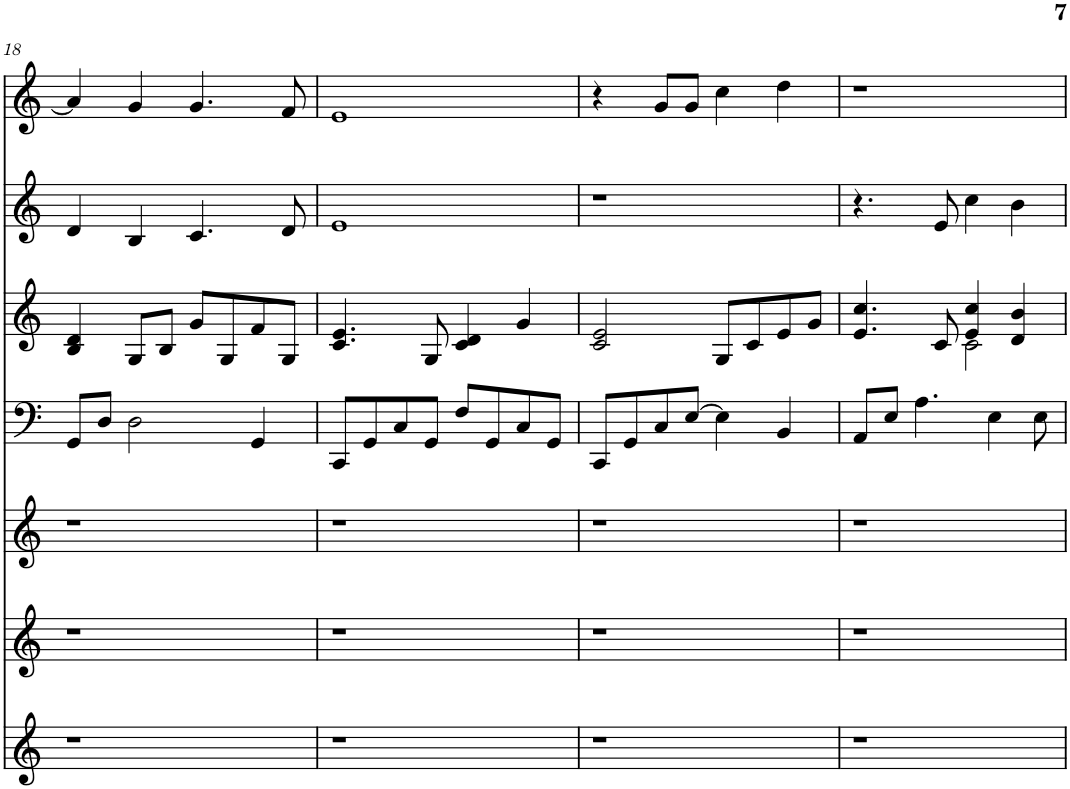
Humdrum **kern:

**kern	**kern	**kern	**kern	**kern	**kern	**kern
*part7	*part6	*part5	*part4	*part3	*part2	*part1
*staff7	*staff6	*staff5	*staff4	*staff3	*staff2	*staff1
*I"Piano	*I"Piano	*I"Piano	*I"Piano	*I"Piano	*I"Piano	*I"Piano
*I'Pno	*I'Pno	*I'Pno	*I'Pno	*I'Pno	*I'Pno	*I'Pno
!!LO:PB:g=z
*clefG2	*clefG2	*clefG2	*clefF4	*clefG2	*clefG2	*clefG2
*k[]	*k[]	*k[]	*k[]	*k[]	*k[]	*k[]
*	*	*	*M4/4	*M4/4	*M4/4	*M4/4
*	*	*	*met(c)	*met(c)	*met(c)	*met(c)
=18	=18	=18	=18	=18	=18	=18
1r	1r	1r	8GG/L	4B/ 4d/	4d/	4a/]
.	.	.	8D/J	.	.	.
.	.	.	2D\	8G/L	4B/	4g/
.	.	.	.	8B/J	.	.
.	.	.	.	8g/L	4.c/	4.g/
.	.	.	.	8G/	.	.
.	.	.	4GG/	8f/	.	.
.	.	.	.	8G/J	8d/	8f/
=19	=19	=19	=19	=19	=19	=19
1r	1r	1r	8CC/L	4.c/ 4.e/	1e	1e
.	.	.	8GG/	.	.	.
.	.	.	8C/	.	.	.
.	.	.	8GG/J	8G/	.	.
.	.	.	8F/L	4c/ 4d/	.	.
.	.	.	8GG/	.	.	.
.	.	.	8C/	4g/	.	.
.	.	.	8GG/J	.	.	.
=20	=20	=20	=20	=20	=20	=20
1r	1r	1r	8CC/L	2c/ 2e/	1r	4r
.	.	.	8GG/	.	.	.
.	.	.	8C/	.	.	8g/L
.	.	.	[8E/J	.	.	8g/J
.	.	.	4E\]	8G/L	.	4cc\
.	.	.	.	8c/	.	.
.	.	.	4BB/	8e/	.	4dd\
.	.	.	.	8g/J	.	.
=21	=21	=21	=21	=21	=21	=21
*	*	*	*	*^	*	*
1r	1r	1r	8AA/L	4.e/ 4.cc/	2ryy	4.r	1r
.	.	.	8E/J	.	.	.	.
.	.	.	4.A\	.	.	.	.
.	.	.	.	8c/	.	8e/	.
.	.	.	.	4e/ 4cc/	2c\	4cc\	.
.	.	.	4E\	.	.	.	.
.	.	.	.	4d/ 4b/	.	4b\	.
.	.	.	8E\	.	.	.	.
*	*	*	*	*v	*v	*	*
=	=	=	=	=	=	=
*-	*-	*-	*-	*-	*-	*-
